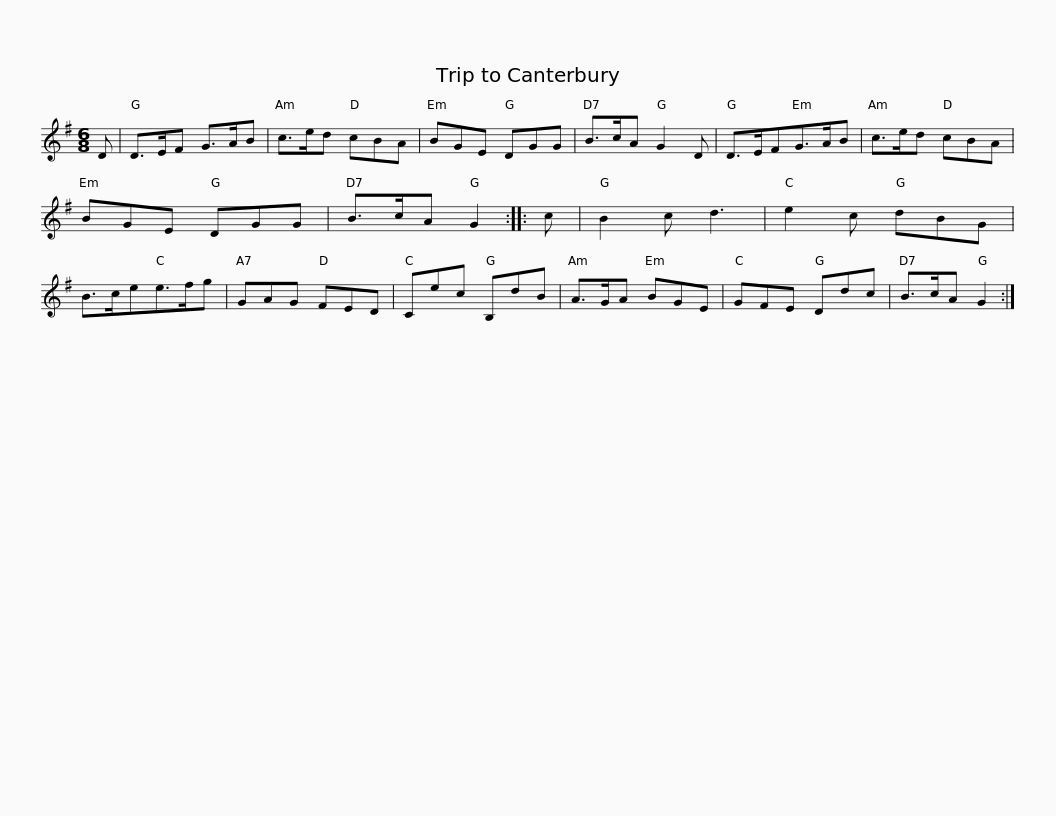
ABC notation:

X:1
L:1/8
M:6/8
I:linebreak $
K:G
V:1 treble
V:1
 D | D>EF G>AB | c>ed cBA | BGE DGG | B>cA G2 D | %5
 D>EFG>AB | c>ed cBA |$ BGE DGG | B>cA G2 :: c | %10
 B2 c d3 | e2 c dBG | B>cee>fg | GAG FED | Cec B,dB |$ %15
 A>GA BGE | GFE Ddc | B>cA G2 :| %18
